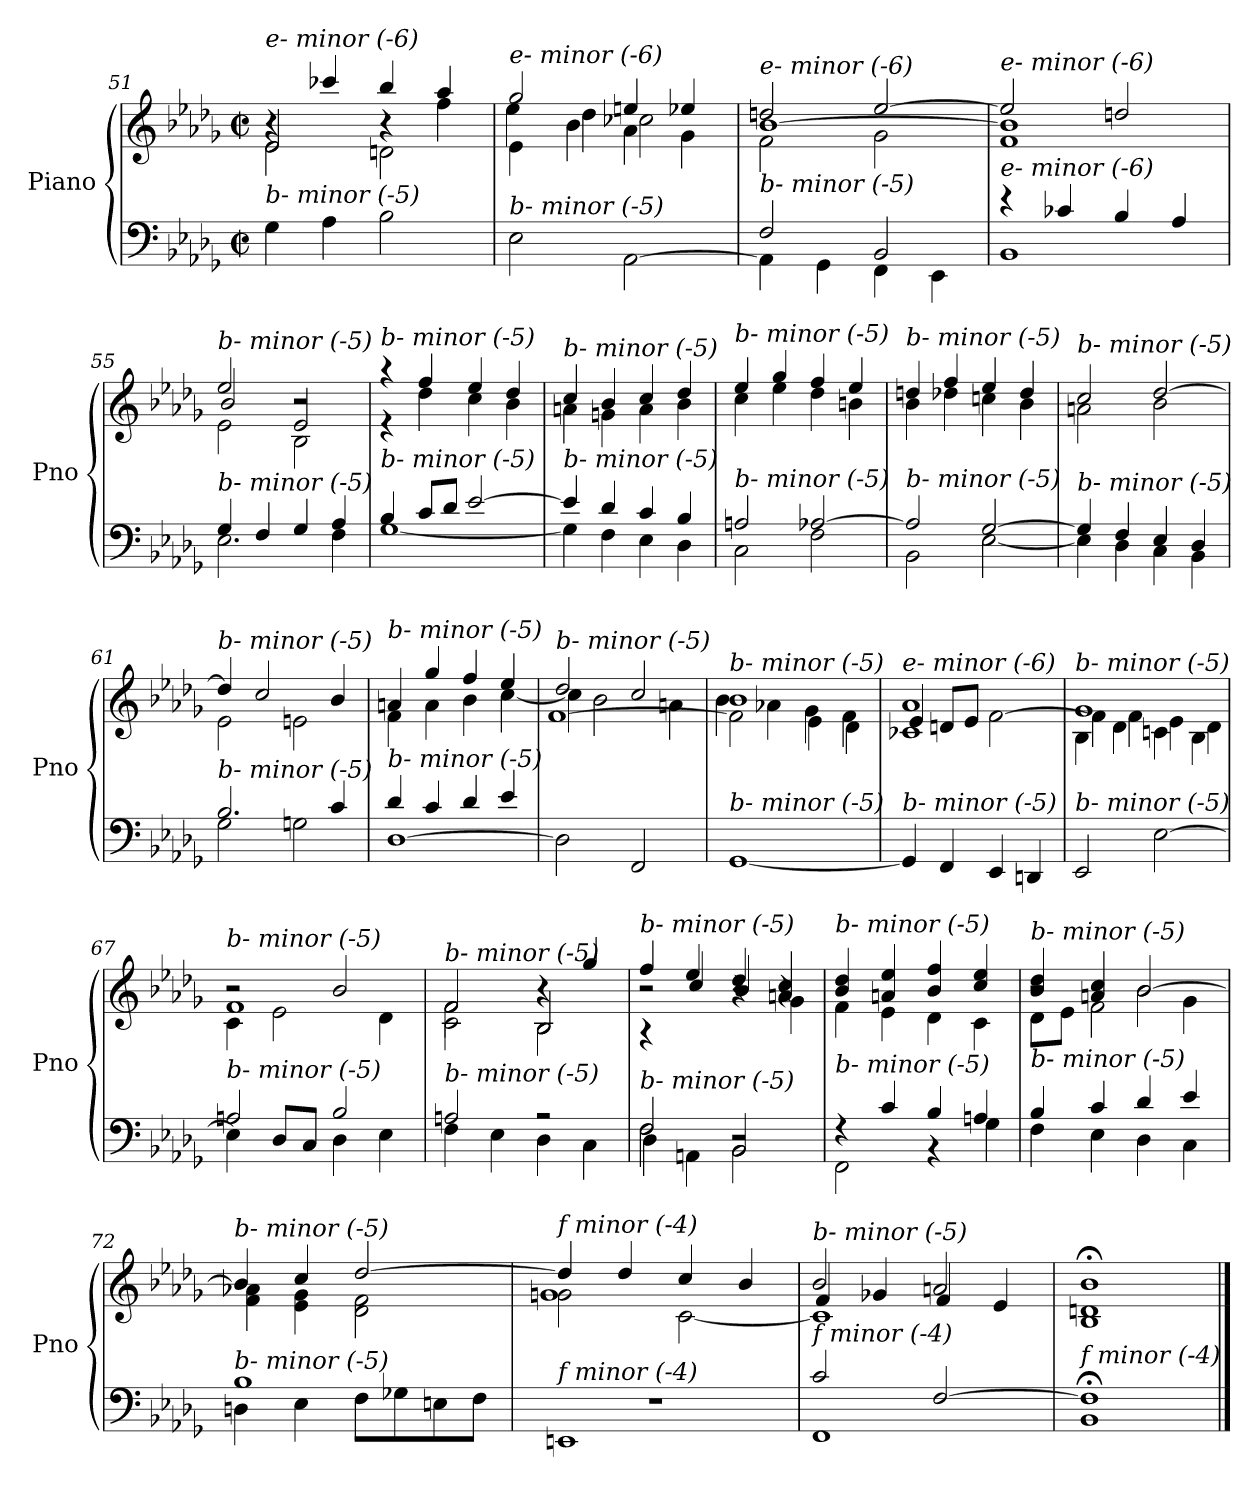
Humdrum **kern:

**kern	**kern
*part1	*part1
*staff2	*staff1
*I"Piano	*
*I'Pno	*
*clefF4	*clefG2
*k[b-e-a-d-g-]	*k[b-e-a-d-g-]
*M2/2	*M2/2
*met(c|)	*met(c|)
=51	=51
*	*^
*	*	*^
!	!LO:TX:i:t=e- minor (-6)	!	!
!LO:TX:i:t=b- minor (-5)	!	!	!
4G-\	4r	2e-\	2e-/
4A-\	4ccc-X/	.	.
2B-\	4bb-/	2dn\	4r
.	4aa-/	.	4ff\
=52	=52	=52	=52
!	!LO:TX:i:t=e- minor (-6)	!	!
!LO:TX:i:t=b- minor (-5)	!	!	!
2E-\	2gg-/	4e-\	4ee-\
.	.	4b-\	4dd-\
[2AA-\	4eeni/	4a-\	2cc-X\
.	4ee-/	4g-\	.
=53	=53	=53	=53
*^	*	*	*
!	!	!LO:TX:i:t=e- minor (-6)	!	!
!LO:TX:i:t=b- minor (-5)	!	!	!	!
4AA-\]	2F/	2ddn/	2f\	[1b-
4GG-\	.	.	.	.
4FF\	2BB-/	[2ee-/	2g-\	.
4EE-\	.	.	.	.
!!LO:LB:g=z	!!	!!
=54	=54	=54	=54	=54
!	!	!LO:TX:i:t=e- minor (-6)	!	!
!LO:TX:i:t=e- minor (-6)	!	!	!	!
4r	1BB-	2ee-/]	1f	1b-]
4c-X/	.	.	.	.
4B-/	.	2ddn/	.	.
4A-/	.	.	.	.
=55	=55	=55	=55	=55
!	!	!LO:TX:i:t=b- minor (-5)	!	!
!LO:TX:i:t=b- minor (-5)	!	!	!	!
4G-/	2.E-\	2ee-/	2e-\	2b-/
4F/	.	.	.	.
4G-/	.	2r	2B-\	2e-/
4A-/	4F\	.	.	.
*	*	*	*v	*v
=56	=56	=56	=56
!	!	!LO:TX:i:t=b- minor (-5)	!
!LO:TX:i:t=b- minor (-5)	!	!	!
4B-/	[1G-	4r	4r
8c/L	.	4ff/	4dd-\
8d-/J	.	.	.
[2e-/	.	4ee-/	4cc\
.	.	4dd-/	4b-\
=57	=57	=57	=57
!	!	!LO:TX:i:t=b- minor (-5)	!
!LO:TX:i:t=b- minor (-5)	!	!	!
4e-/]	4G-\]	4cc/	4an\
4d-/	4F\	4b-/	4gn\
4c/	4E-\	4cc/	4a\
4B-/	4D-\	4dd-/	4b-\
=58	=58	=58	=58
!	!	!LO:TX:i:t=b- minor (-5)	!
!LO:TX:i:t=b- minor (-5)	!	!	!
2An/	2C\	4ee-/	4cc\
.	.	4gg-/	4ee-\
[2A-X/	2F\	4ff/	4dd-\
.	.	4ee-/	4bni\
=59	=59	=59	=59
!	!	!LO:TX:i:t=b- minor (-5)	!
!LO:TX:i:t=b- minor (-5)	!	!	!
2A-/]	2BB-\	4ddn/	4b-\
.	.	4ff/	4dd-X\
[2G-/	[2E-\	4ee-/	4ccn\
.	.	4dd-/	4b-\
=60	=60	=60	=60
!	!	!LO:TX:i:t=b- minor (-5)	!
!LO:TX:i:t=b- minor (-5)	!	!	!
4G-/]	4E-\]	2cc/	2an\
4F/	4D-\	.	.
4E-/	4C\	[2dd-/	2b-\
4D-/	4BB-\	.	.
!!LO:LB:g=z	!!
=61	=61	=61	=61
!	!	!LO:TX:i:t=b- minor (-5)	!
!LO:TX:i:t=b- minor (-5)	!	!	!
2.B-/	2G-\	4dd-/]	2e-\
.	.	2cc/	.
.	2Gn\	.	2en\
4c/	.	4b-/	.
=62	=62	=62	=62
!	!	!LO:TX:i:t=b- minor (-5)	!
!LO:TX:i:t=b- minor (-5)	!	!	!
[1D-	4d-/	4an/	4f\
.	4c/	4gg-/	4a\
.	4d-/	4ff/	4b-\
.	4e-/	4ee-/	[4cc\
=63	=63	=63	=63
*	*	*	*^
!	!	!LO:TX:i:t=b- minor (-5)	!	!
!LO:TX:i:t=b- minor (-5)	!	!	!	!
*v	*v	*	*	*
2D-\]	2dd-/	4cc\]	[1f
.	.	2b-\	.
2FF/	2cc/	.	.
.	.	4an\	.
=64	=64	=64	=64
!	!LO:TX:i:t=b- minor (-5)	!	!
!LO:TX:i:t=b- minor (-5)	!	!	!
[1GG-	1b-	4b-\	2f\]
.	.	4a-X\	.
.	.	4g-\	4e-\
.	.	4f\	4d-\
=65	=65	=65	=65
!	!LO:TX:i:t=e- minor (-6)	!	!
!LO:TX:i:t=b- minor (-5)	!	!	!
4GG-/]	1a-	1c-X	4e-/
4FF/	.	.	8dn/L
.	.	.	8e-/J
4EE-/	.	.	[2f\
4DDn/	.	.	.
=66	=66	=66	=66
!	!LO:TX:i:t=b- minor (-5)	!	!
!LO:TX:i:t=b- minor (-5)	!	!	!
2EE-/	1g-	4B-\	4f\]
.	.	4d-\	4f\
[2E-\	.	4cn\	4e-\
.	.	4B-\	4d-\
!!LO:PB:g=z	!!	!!
=67	=67	=67	=67
*^	*	*	*
!	!	!LO:TX:i:t=b- minor (-5)	!	!
!LO:TX:i:t=b- minor (-5)	!	!	!	!
4E-\]	2An/	2r	4c\	1f
8D-/L	.	.	2e-\	.
8C/J	.	.	.	.
4D-\	2B-/	2b-/	.	.
4E-\	.	.	4d-\	.
=68	=68	=68	=68	=68
!	!	!LO:TX:i:t=b- minor (-5)	!	!
!LO:TX:i:t=b- minor (-5)	!	!	!	!
2An/	4F\	2f/	2c\	2f\
.	4E-\	.	.	.
2r	4D-\	4r	2B-\	2B-/
.	4C\	4gg-/	.	.
=69	=69	=69	=69	=69
*	*^	*	*	*
!	!	!	!LO:TX:i:t=b- minor (-5)	!	!
!LO:TX:i:t=b- minor (-5)	!	!	!	!	!
2F/	2F\	4D-\	4ff/	2r	4rA
.	.	4AAn\	4ee-/	.	4cc/
2BB-/	2BB-\	2r	4dd-/	4r	4b-/
.	.	.	4an/ 4cc/	4g-\	4r
*	*v	*v	*	*	*
=70	=70	=70	=70	=70
!	!	!LO:TX:i:t=b- minor (-5)	!	!
!LO:TX:i:t=b- minor (-5)	!	!	!	!
*	*	*	*v	*v
4rF	2FF\	4b-/ 4dd-/	4f\
4c/	.	4an/ 4ee-/	4e-\
4B-/	4rBB	4b-/ 4ff/	4d-\
4An/	4G-\	4cc/ 4ee-/	4c\
=71	=71	=71	=71
*	*	*	*^
!	!	!LO:TX:i:t=b- minor (-5)	!	!
!LO:TX:i:t=b- minor (-5)	!	!	!	!
4B-/	4F\	4b-/ 4dd-/	8d-\L	2r
.	.	.	8e-\J	.
4c/	4E-\	4an/ 4cc/	2f\	.
4d-/	4D-\	[2b-/	.	2b-\
4e-/	4C\	.	4g-\	.
*	*	*	*v	*v
=72	=72	=72	=72
!	!	!LO:TX:i:t=b- minor (-5)	!
!LO:TX:i:t=b- minor (-5)	!	!	!
1B-	4Dn\	4b-/]	4f\ 4a-X\
.	4E-\	4cc/	4e-\ 4g-\
.	8F\L	[2dd-/	2d-\ 2f\
.	8G-X\	.	.
.	8En\	.	.
.	8F\J	.	.
!!LO:LB:g=z
=73	=73	=73	=73
*	*	*	*^
!	!	!LO:TX:i:t=f minor (-4)	!	!
!LO:TX:i:t=f minor (-4)	!	!	!	!
1r	1EEn	4dd-/]	2gn\	1g
.	.	4dd-/	.	.
.	.	4cc/	[2c\	.
.	.	4b-/	.	.
=74	=74	=74	=74	=74
!	!	!LO:TX:i:t=b- minor (-5)	!	!
!LO:TX:i:t=f minor (-4)	!	!	!	!
2c/	1FF	2b-/	1c]	4f/
.	.	.	.	4g-X/
[2F/	.	2an/	.	4f/
.	.	.	.	4e-/
*v	*v	*	*	*
=75	=75	=75	=75
!	!LO:TX:i:t=B- major (-2)	!	!
!LO:TX:i:t=f minor (-4)	!	!	!
*	*v	*v	*v
1BB-; 1F];	1B-;< 1dn;< 1b-;<
==	==
*-	*-
